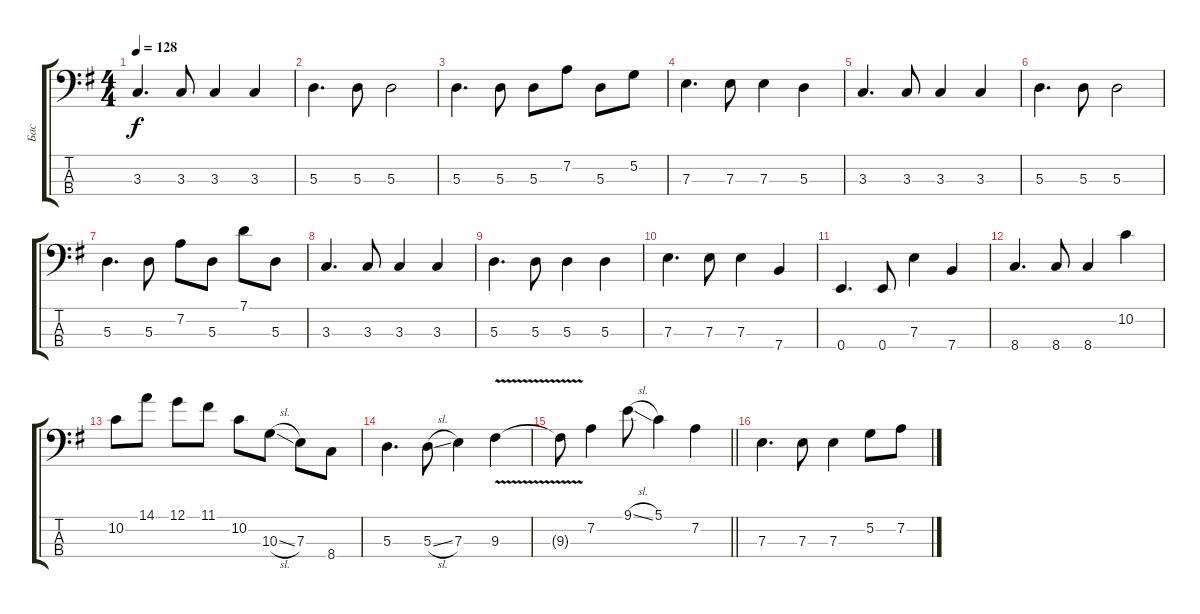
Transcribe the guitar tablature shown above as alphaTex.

\track ("Бас" "Бас") {instrument electricbassfinger}
\staff {score tabs}
\tuning (G2 D2 A1 E1) {hide}
\ts (4 4)
\tempo 128
\clef f4
\ks eminor
3.3.4{d dy f} 3.3.8 3.3.4 3.3.4 |
5.3.4{d} 5.3.8 5.3.2 |
5.3.4{d} 5.3.8 5.3.8 7.2.8 5.3.8 5.2.8 |
7.3.4{d} 7.3.8 7.3.4 5.3.4 |
3.3.4{d} 3.3.8 3.3.4 3.3.4 |
5.3.4{d} 5.3.8 5.3.2 |
5.3.4{d} 5.3.8 7.2.8 5.3.8 7.1.8 5.3.8 |
3.3.4{d} 3.3.8 3.3.4 3.3.4 |
5.3.4{d} 5.3.8 5.3.4 5.3.4 |
7.3.4{d} 7.3.8 7.3.4 7.4.4 |
0.4.4{d} 0.4.8 7.3.4 7.4.4 |
8.4.4{d} 8.4.8 8.4.4 10.2.4 |
10.2.8 14.1.8 12.1.8 11.1.8 10.2.8 10.3{sl}.8 7.3.8 8.4.8 |
5.3.4{d} 5.3{sl}.8 7.3.4 9.3{v}.4 |
\barLineRight lightlight
9.3{t}.8 7.2.4 9.1{sl}.8 5.1.4 7.2.4 |
7.3.4{d} 7.3.8 7.3.4 5.2.8 7.2.8
